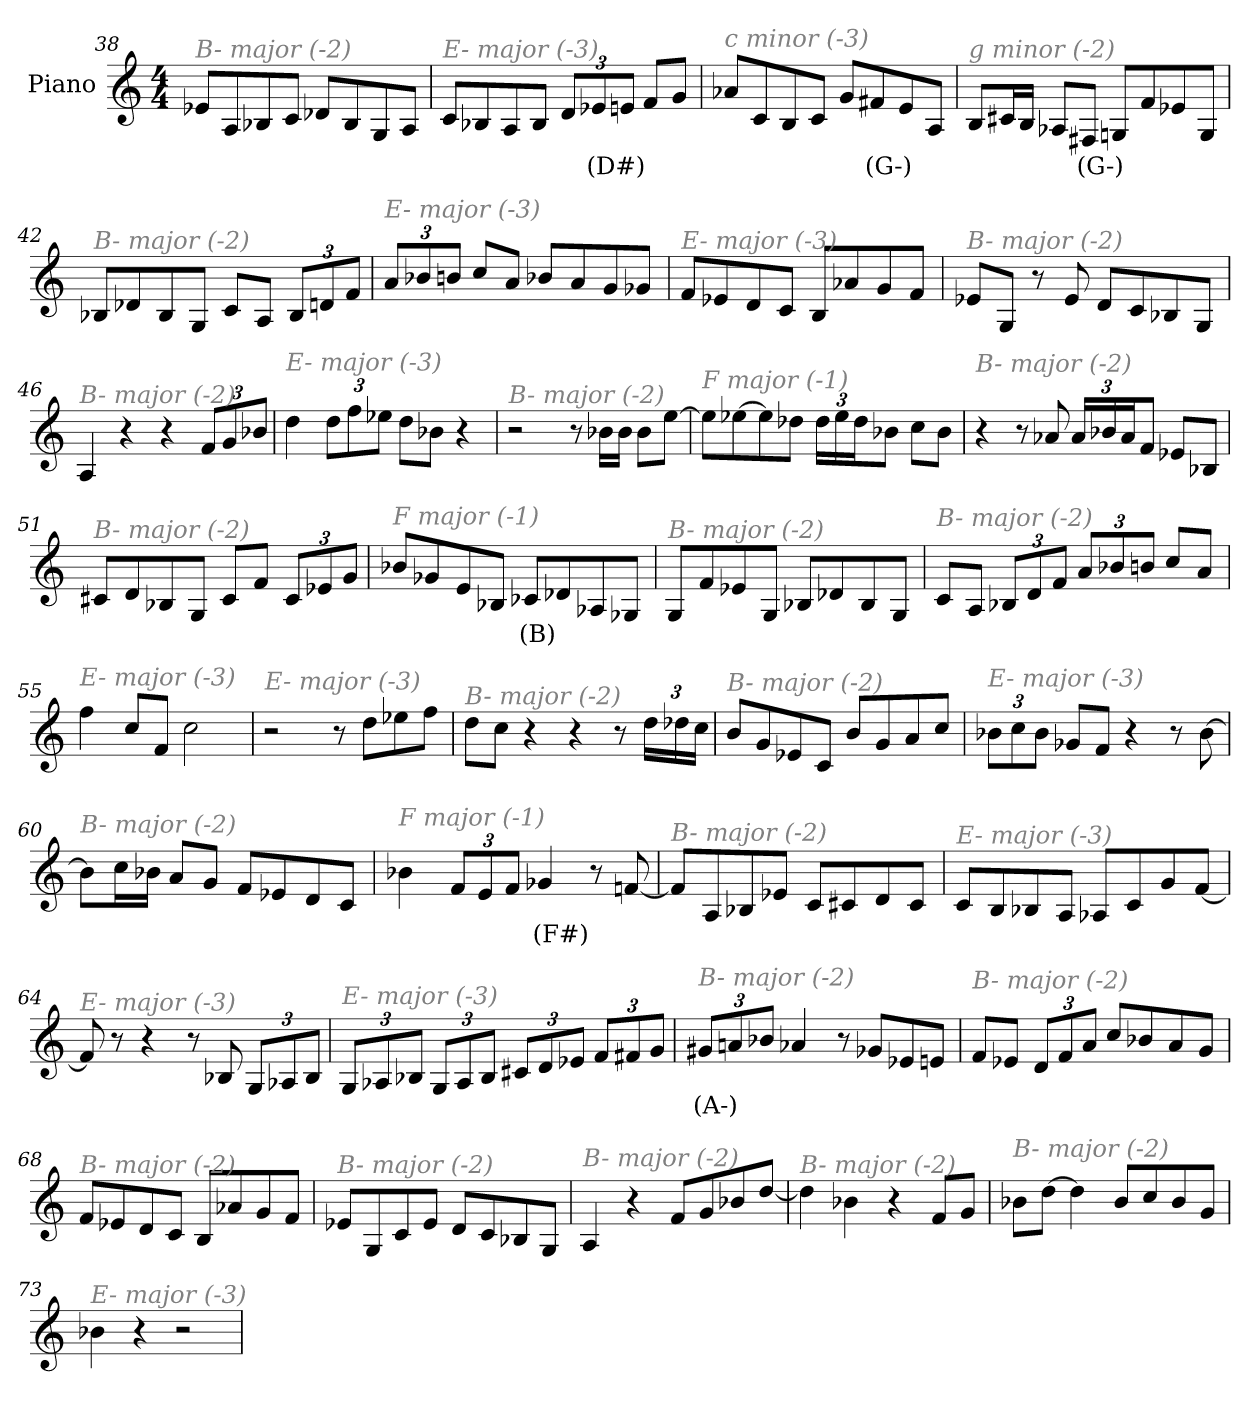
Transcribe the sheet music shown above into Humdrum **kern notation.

**kern	**text
*part1	*part1
*staff1	*staff1
*I"Piano	*
*I'Pno	*
!!LO:LB:g=z
*clefG2	*
*k[]	*
*M4/4	*
=38	=38
!LO:TX:i:color=#808080:t=B- major (-2)	!
8e-X/L	.
8A/	.
8B-X/	.
8c/J	.
8d-X/L	.
8B-/	.
8G/	.
8A/J	.
=39	=39
!LO:TX:i:color=#808080:t=E- major (-3)	!
8c/L	.
8B-X/	.
8A/	.
8B-/J	.
*Xbrackettup	*
12d/L	.
12e-Xi/	(D#)
12e/J	.
8f/L	.
8g/J	.
=40	=40
!LO:TX:i:color=#808080:t=c minor (-3)	!
8a-X/L	.
8c/	.
8B/	.
8c/J	.
8g/L	.
8f#Xi/	(G-)
8e/	.
8A/J	.
!!LO:PB:g=z
=41	=41
!LO:TX:i:color=#808080:t=g minor (-2)	!
8B/L	.
16c#X/L	.
16B/JJ	.
8A-X/L	.
8F#Xi/J	(G-)
8Gn/L	.
8f/	.
8e-X/	.
8G/J	.
=42	=42
!LO:TX:i:color=#808080:t=B- major (-2)	!
8B-X/L	.
8d-X/	.
8B-/	.
8G/J	.
8c/L	.
8A/J	.
12B-/L	.
12dn/	.
12f/J	.
=43	=43
!LO:TX:i:color=#808080:t=E- major (-3)	!
12a/L	.
12b-X/	.
12bn/J	.
8cc/L	.
8a/J	.
8b-X/L	.
8a/	.
8g/	.
8g-X/J	.
!!LO:LB:g=z
=44	=44
!LO:TX:i:color=#808080:t=E- major (-3)	!
8f/L	.
8e-X/	.
8d/	.
8c/J	.
8B/L	.
8a-X/	.
8g/	.
8f/J	.
=45	=45
!LO:TX:i:color=#808080:t=B- major (-2)	!
8e-X/L	.
8G/J	.
8r	.
8e-/	.
8d/L	.
8c/	.
8B-X/	.
8G/J	.
=46	=46
!LO:TX:i:color=#808080:t=B- major (-2)	!
4A/	.
4r	.
4r	.
12f/L	.
12g/	.
12b-X/J	.
=47	=47
!LO:TX:i:color=#808080:t=E- major (-3)	!
4dd\	.
12dd\L	.
12ff\	.
12ee-X\J	.
8dd\L	.
8b-X\J	.
4r	.
!!LO:LB:g=z
=48	=48
!LO:TX:i:color=#808080:t=B- major (-2)	!
2r	.
8r	.
16b-X\LL	.
16b-\JJ	.
8b-\L	.
[8ee\J	.
=49	=49
!LO:TX:i:color=#808080:t=F major (-1)	!
8ee\L]	.
[8ee-X\	.
8ee-\]	.
8dd-X\J	.
24dd-\LL	.
24ee-\	.
24dd-\J	.
8b-X\J	.
8cc\L	.
8b-\J	.
=50	=50
!LO:TX:i:color=#808080:t=B- major (-2)	!
4r	.
8r	.
8a-X/	.
24a-/LL	.
24b-X/	.
24a-/J	.
8f/J	.
8e-X/L	.
8B-X/J	.
=51	=51
!LO:TX:i:color=#808080:t=B- major (-2)	!
8c#X/L	.
8d/	.
8B-X/	.
8G/J	.
8c#/L	.
8f/J	.
12c#/L	.
12e-X/	.
12g/J	.
!!LO:LB:g=z
=52	=52
!LO:TX:i:color=#808080:t=F major (-1)	!
8b-X/L	.
8g-X/	.
8e/	.
8B-X/J	.
8c-Xj/L	(B)
8d-X/	.
8A-X/	.
8G-X/J	.
=53	=53
!LO:TX:i:color=#808080:t=B- major (-2)	!
8G/L	.
8f/	.
8e-X/	.
8G/J	.
8B-X/L	.
8d-X/	.
8B-/	.
8G/J	.
=54	=54
!LO:TX:i:color=#808080:t=B- major (-2)	!
8c/L	.
8A/J	.
12B-X/L	.
12d/	.
12f/J	.
12a/L	.
12b-X/	.
12bn/J	.
8cc/L	.
8a/J	.
=55	=55
!LO:TX:i:color=#808080:t=E- major (-3)	!
4ff\	.
8cc/L	.
8f/J	.
2cc\	.
!!LO:LB:g=z
=56	=56
!LO:TX:i:color=#808080:t=E- major (-3)	!
2r	.
8r	.
8dd\L	.
8ee-X\	.
8ff\J	.
=57	=57
!LO:TX:i:color=#808080:t=B- major (-2)	!
8dd\L	.
8cc\J	.
4r	.
4r	.
8r	.
24dd\LL	.
24dd-X\	.
24cc\JJ	.
=58	=58
!LO:TX:i:color=#808080:t=B- major (-2)	!
8b/L	.
8g/	.
8e-X/	.
8c/J	.
8b/L	.
8g/	.
8a/	.
8cc/J	.
=59	=59
!LO:TX:i:color=#808080:t=E- major (-3)	!
12b-X\L	.
12cc\	.
12b-\J	.
8g-X/L	.
8f/J	.
4r	.
8r	.
[8b-\	.
!!LO:LB:g=z
=60	=60
!LO:TX:i:color=#808080:t=B- major (-2)	!
8b-\L]	.
16cc\L	.
16b-X\JJ	.
8a/L	.
8g/J	.
8f/L	.
8e-X/	.
8d/	.
8c/J	.
=61	=61
!LO:TX:i:color=#808080:t=F major (-1)	!
4b-X\	.
12f/L	.
12e/	.
12f/J	.
4g-Xi/	(F#)
8r	.
[8fn/	.
=62	=62
!LO:TX:i:color=#808080:t=B- major (-2)	!
8f/L]	.
8A/	.
8B-X/	.
8e-X/J	.
8c/L	.
8c#X/	.
8d/	.
8c#/J	.
=63	=63
!LO:TX:i:color=#808080:t=E- major (-3)	!
8c/L	.
8B/	.
8B-X/	.
8A/J	.
8A-X/L	.
8c/	.
8g/	.
[8f/J	.
!!LO:LB:g=z
=64	=64
!LO:TX:i:color=#808080:t=E- major (-3)	!
8f/]	.
8r	.
4r	.
8r	.
8B-X/	.
12G/L	.
12A-X/	.
12B-/J	.
=65	=65
!LO:TX:i:color=#808080:t=E- major (-3)	!
12G/L	.
12A-X/	.
12B-X/J	.
12G/L	.
12A-/	.
12B-/J	.
12c#X/L	.
12d/	.
12e-X/J	.
12f/L	.
12f#X/	.
12g/J	.
=66	=66
!LO:TX:i:color=#808080:t=B- major (-2)	!
12g#Xi/L	(A-)
12an/	.
12b-X/J	.
4a-XZ/	.
8r	.
8g-X/L	.
8e-X/	.
8en/J	.
!!LO:LB:g=z
=67	=67
!LO:TX:i:color=#808080:t=B- major (-2)	!
8f/L	.
8e-X/J	.
12d/L	.
12f/	.
12a/J	.
8cc/L	.
8b-X/	.
8a/	.
8g/J	.
=68	=68
!LO:TX:i:color=#808080:t=B- major (-2)	!
8f/L	.
8e-X/	.
8d/	.
8c/J	.
8B/L	.
8a-X/	.
8g/	.
8f/J	.
=69	=69
!LO:TX:i:color=#808080:t=B- major (-2)	!
8e-X/L	.
8G/	.
8c/	.
8e-/J	.
8d/L	.
8c/	.
8B-X/	.
8G/J	.
=70	=70
!LO:TX:i:color=#808080:t=B- major (-2)	!
4A/	.
4r	.
8f/L	.
8g/	.
8b-X/	.
[8dd/J	.
!!LO:LB:g=z
=71	=71
!LO:TX:i:color=#808080:t=B- major (-2)	!
4dd\]	.
4b-X\	.
4r	.
8f/L	.
8g/J	.
=72	=72
!LO:TX:i:color=#808080:t=B- major (-2)	!
8b-X\L	.
[8dd\J	.
4dd\]	.
8b-/L	.
8cc/	.
8b-/	.
8g/J	.
=73	=73
!LO:TX:i:color=#808080:t=E- major (-3)	!
4b-X\	.
4r	.
2r	.
=	=
*-	*-
